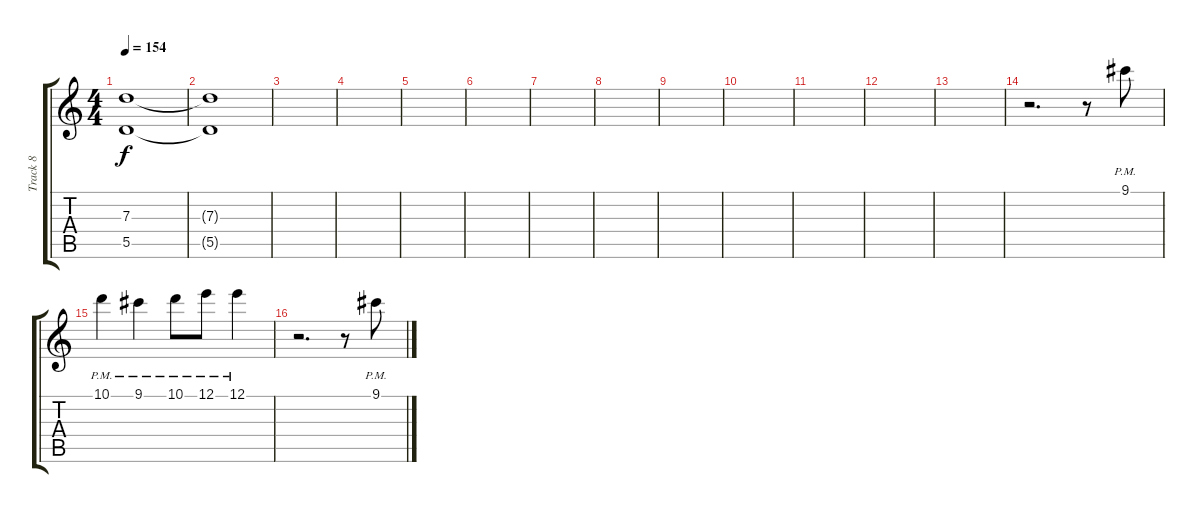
\track ("Track 8" "Track 8") {instrument overdrivenguitar}
\staff {score tabs}
\tuning (E4 B3 G3 D3 A2 E2) {hide}
\ts (4 4)
\tempo 154
\clef g2
\ks c
(7.3{t} 5.5{t}).1{dy f} |
(7.3{t} 5.5{t}).1 |
|
|
|
|
|
|
|
|
|
|
|
r.2{d} r.8 9.1{pm}.8{instrument electricguitarjazz} |
10.1{pm}.4 9.1{pm}.4 10.1{pm}.8 12.1{pm}.8 12.1{pm}.4 |
r.2{d} r.8 9.1{pm}.8{instrument electricguitarjazz}
